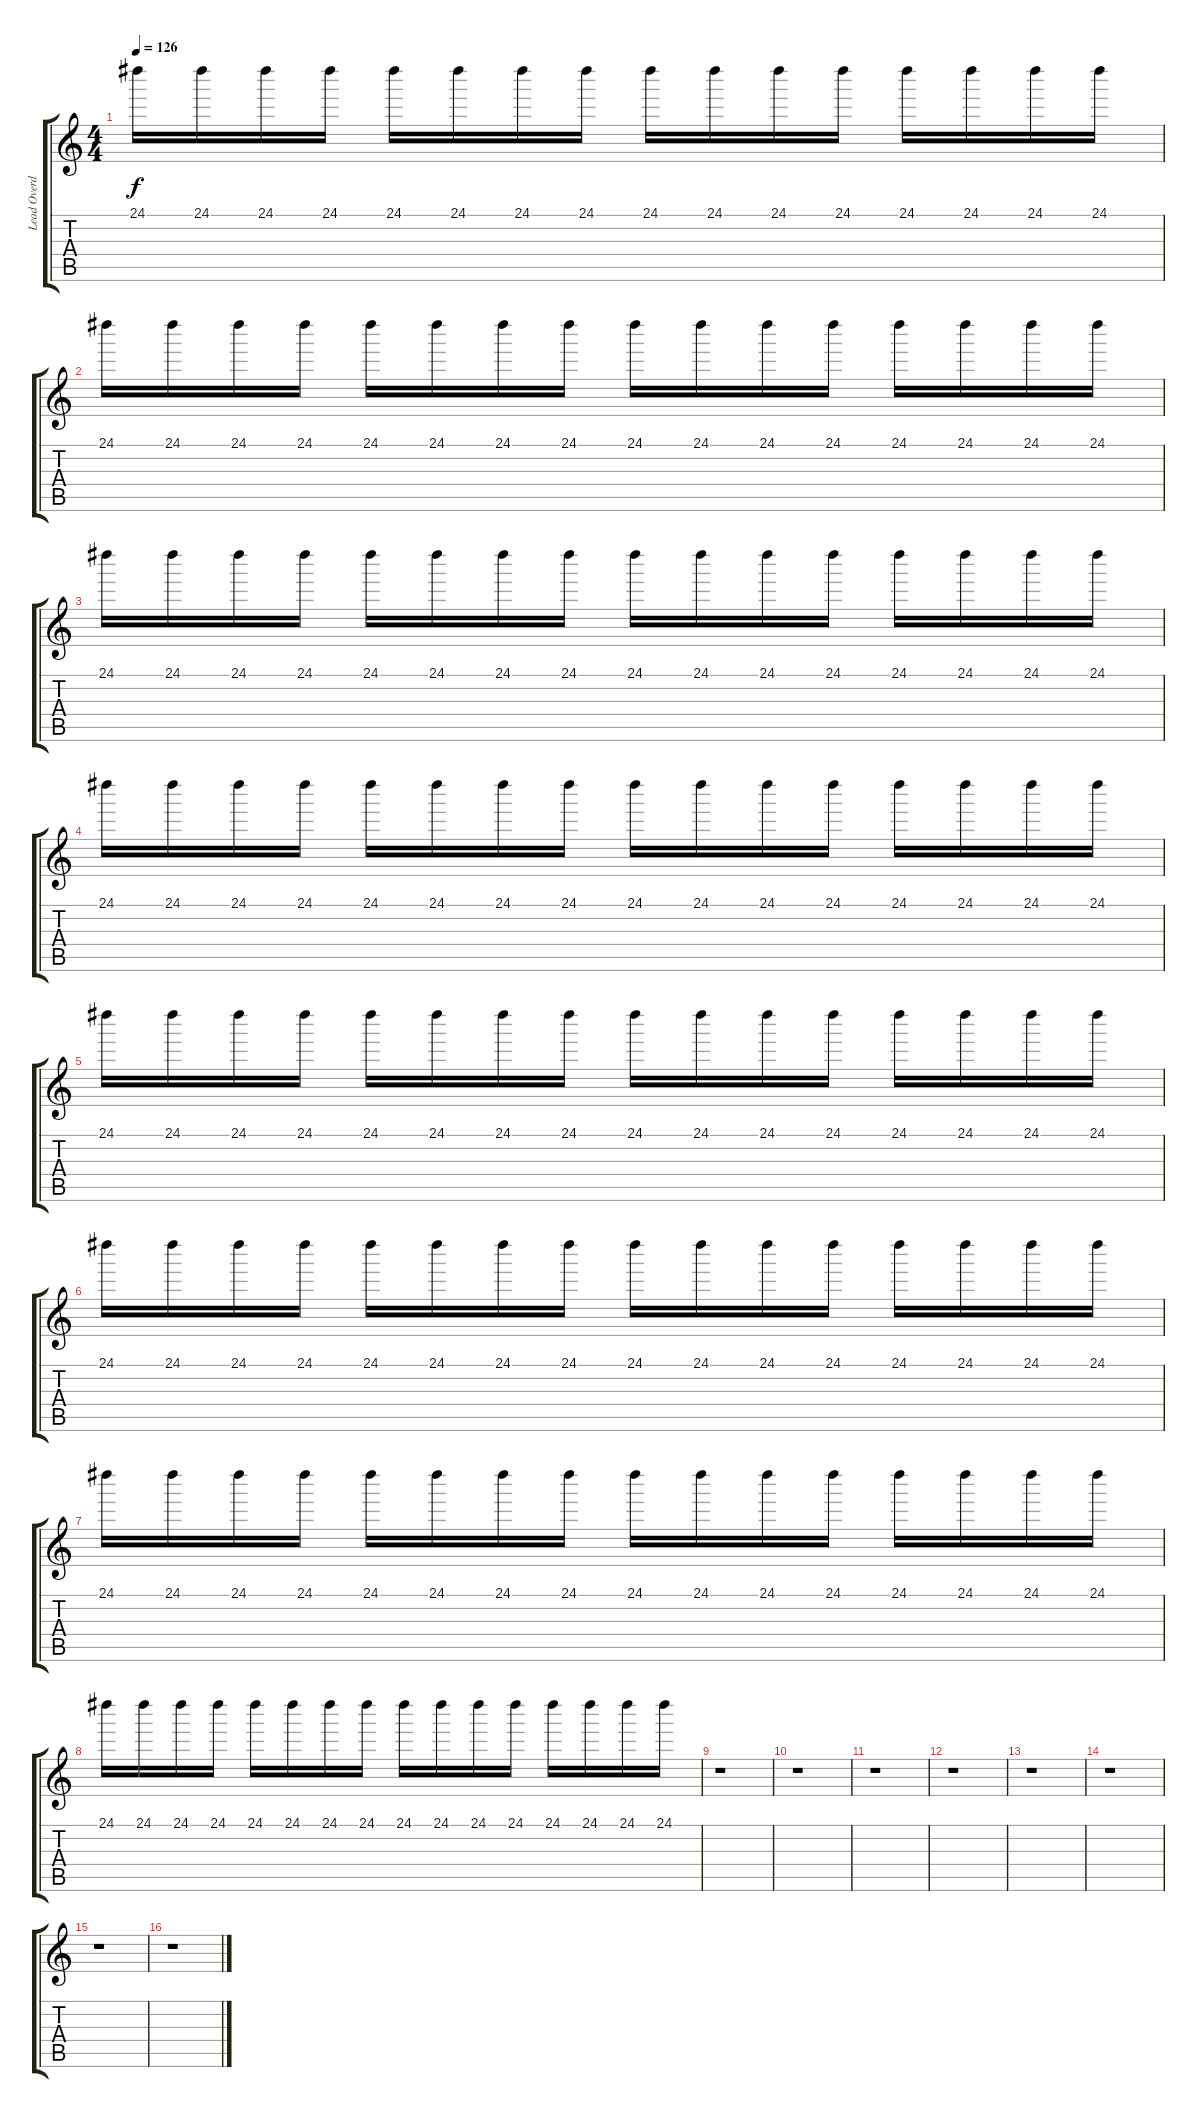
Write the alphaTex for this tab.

\track ("Lead Overdub" "Lead Overd") {instrument distortionguitar}
\staff {score tabs}
\tuning (Eb4 Bb3 Gb3 Db3 Ab2 Eb2) {hide}
\ts (4 4)
\tempo 126
\clef g2
\ks c
24.1.16{dy f} 24.1.16 24.1.16 24.1.16 24.1.16 24.1.16 24.1.16 24.1.16 24.1.16 24.1.16 24.1.16 24.1.16 24.1.16 24.1.16 24.1.16 24.1.16 |
24.1.16 24.1.16 24.1.16 24.1.16 24.1.16 24.1.16 24.1.16 24.1.16 24.1.16 24.1.16 24.1.16 24.1.16 24.1.16 24.1.16 24.1.16 24.1.16 |
24.1.16 24.1.16 24.1.16 24.1.16 24.1.16 24.1.16 24.1.16 24.1.16 24.1.16 24.1.16 24.1.16 24.1.16 24.1.16 24.1.16 24.1.16 24.1.16 |
24.1.16 24.1.16 24.1.16 24.1.16 24.1.16 24.1.16 24.1.16 24.1.16 24.1.16 24.1.16 24.1.16 24.1.16 24.1.16 24.1.16 24.1.16 24.1.16 |
24.1.16 24.1.16 24.1.16 24.1.16 24.1.16 24.1.16 24.1.16 24.1.16 24.1.16 24.1.16 24.1.16 24.1.16 24.1.16 24.1.16 24.1.16 24.1.16 |
24.1.16 24.1.16 24.1.16 24.1.16 24.1.16 24.1.16 24.1.16 24.1.16 24.1.16 24.1.16 24.1.16 24.1.16 24.1.16 24.1.16 24.1.16 24.1.16 |
24.1.16 24.1.16 24.1.16 24.1.16 24.1.16 24.1.16 24.1.16 24.1.16 24.1.16 24.1.16 24.1.16 24.1.16 24.1.16 24.1.16 24.1.16 24.1.16 |
24.1.16 24.1.16 24.1.16 24.1.16 24.1.16 24.1.16 24.1.16 24.1.16 24.1.16 24.1.16 24.1.16 24.1.16 24.1.16 24.1.16 24.1.16 24.1.16 |
r.1 |
r.1 |
r.1 |
r.1 |
r.1 |
r.1 |
r.1 |
r.1
